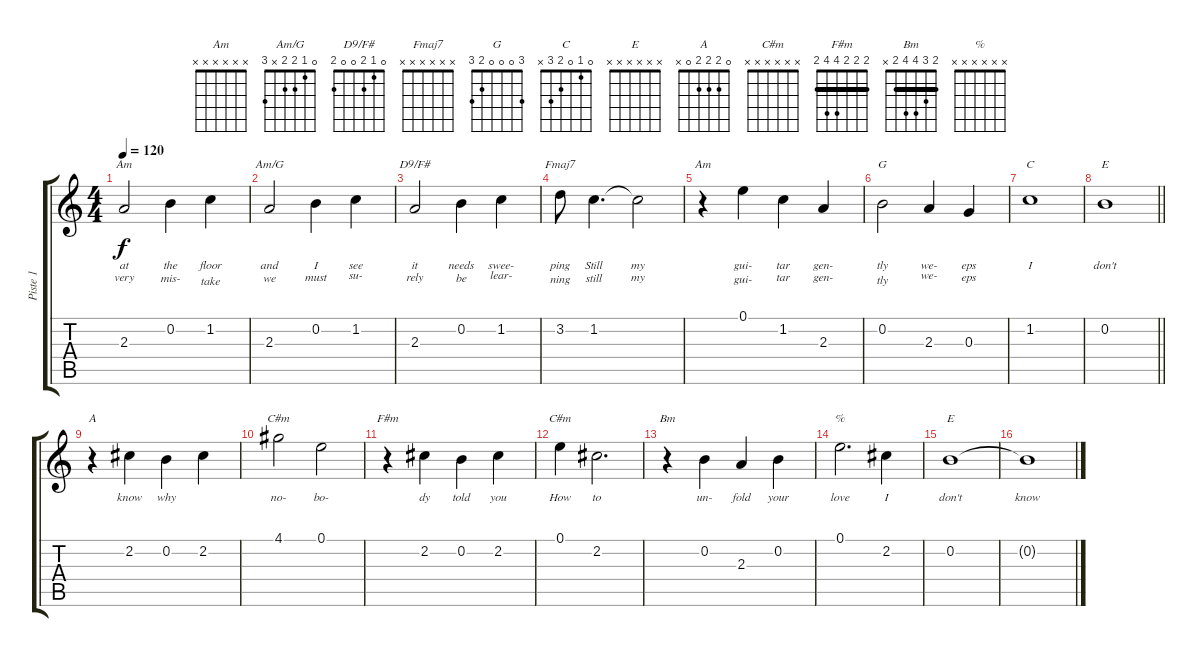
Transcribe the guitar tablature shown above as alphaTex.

\track ("Piste 1" "Piste 1") {instrument acousticguitarsteel}
\staff {score tabs}
\tuning (E4 B3 G3 D3 A2 E2) {hide}
\chord ("Am" 0 1 2 2 0 x)
\chord ("Am/G" 0 1 2 2 x 3)
\chord ("D9/F#" 0 1 2 0 0 2)
\chord ("Fmaj7" x x x x x x)
\chord ("Am" x x x x x x)
\chord ("G" 3 0 0 0 2 3)
\chord ("C" 0 1 0 2 3 x)
\chord ("E" 0 0 1 2 2 0)
\chord ("A" 0 2 2 2 0 x)
\chord ("C#m" 4 5 6 6 4 x) {firstfret 4 barre 4}
\chord ("F#m" 2 2 2 4 4 2) {barre 2}
\chord ("C#m" x x x x x x)
\chord ("Bm" 2 3 4 4 2 x) {barre 2}
\chord ("%" x x x x x x)
\chord ("E" x x x x x x)
\ts (4 4)
\tempo 120
\clef g2
\ks c
2.3.2{ch "Am" lyrics (0 "at") lyrics (1 "very") lyrics (2 "") lyrics (3 "") lyrics (4 "") dy f} 0.2.4{lyrics (0 "the") lyrics (1 "mis-") lyrics (2 "") lyrics (3 "") lyrics (4 "")} 1.2.4{lyrics (0 "floor") lyrics (1 "take") lyrics (2 "") lyrics (3 "") lyrics (4 "")} |
2.3.2{ch "Am/G" lyrics (0 "and") lyrics (1 "we") lyrics (2 "") lyrics (3 "") lyrics (4 "")} 0.2.4{lyrics (0 "I") lyrics (1 "must") lyrics (2 "") lyrics (3 "") lyrics (4 "")} 1.2.4{lyrics (0 "see") lyrics (1 "su-") lyrics (2 "") lyrics (3 "") lyrics (4 "")} |
2.3.2{ch "D9/F#" lyrics (0 "it") lyrics (1 "rely") lyrics (2 "") lyrics (3 "") lyrics (4 "")} 0.2.4{lyrics (0 "needs") lyrics (1 "be") lyrics (2 "") lyrics (3 "") lyrics (4 "")} 1.2.4{lyrics (0 "swee-") lyrics (1 "lear-") lyrics (2 "") lyrics (3 "") lyrics (4 "")} |
3.2.8{ch "Fmaj7" lyrics (0 "ping") lyrics (1 "ning") lyrics (2 "") lyrics (3 "") lyrics (4 "")} 1.2.4{d lyrics (0 "Still") lyrics (1 "still") lyrics (2 "") lyrics (3 "") lyrics (4 "")} 1.2{t}.2{lyrics (0 "my") lyrics (1 "my") lyrics (2 "") lyrics (3 "") lyrics (4 "")} |
r.4{ch "Am"} 0.1.4{lyrics (0 "gui-") lyrics (1 "gui-") lyrics (2 "") lyrics (3 "") lyrics (4 "")} 1.2.4{lyrics (0 "tar") lyrics (1 "tar") lyrics (2 "") lyrics (3 "") lyrics (4 "")} 2.3.4{lyrics (0 "gen-") lyrics (1 "gen-") lyrics (2 "") lyrics (3 "") lyrics (4 "")} |
0.2.2{ch "G" lyrics (0 "tly") lyrics (1 "tly") lyrics (2 "") lyrics (3 "") lyrics (4 "")} 2.3.4{lyrics (0 "we-") lyrics (1 "we-") lyrics (2 "") lyrics (3 "") lyrics (4 "")} 0.3.4{lyrics (0 "eps") lyrics (1 "eps") lyrics (2 "") lyrics (3 "") lyrics (4 "")} |
1.2.1{ch "C" lyrics (0 "I") lyrics (1 "") lyrics (2 "") lyrics (3 "") lyrics (4 "")} |
\barLineRight lightlight
0.2.1{ch "E" lyrics (0 "don't") lyrics (1 "") lyrics (2 "") lyrics (3 "") lyrics (4 "")} |
r.4{ch "A"} 2.2.4{lyrics (0 "know") lyrics (1 "") lyrics (2 "") lyrics (3 "") lyrics (4 "")} 0.2.4{lyrics (0 "why") lyrics (1 "") lyrics (2 "") lyrics (3 "") lyrics (4 "")} 2.2.4{lyrics (0 "") lyrics (1 "") lyrics (2 "") lyrics (3 "") lyrics (4 "")} |
4.1.2{ch "C#m" lyrics (0 "no-") lyrics (1 "") lyrics (2 "") lyrics (3 "") lyrics (4 "")} 0.1.2{lyrics (0 "bo-") lyrics (1 "") lyrics (2 "") lyrics (3 "") lyrics (4 "")} |
r.4{ch "F#m"} 2.2.4{lyrics (0 "dy") lyrics (1 "") lyrics (2 "") lyrics (3 "") lyrics (4 "")} 0.2.4{lyrics (0 "told") lyrics (1 "") lyrics (2 "") lyrics (3 "") lyrics (4 "")} 2.2.4{lyrics (0 "you") lyrics (1 "") lyrics (2 "") lyrics (3 "") lyrics (4 "")} |
0.1.4{ch "C#m" lyrics (0 "How") lyrics (1 "") lyrics (2 "") lyrics (3 "") lyrics (4 "")} 2.2.2{d lyrics (0 "to") lyrics (1 "") lyrics (2 "") lyrics (3 "") lyrics (4 "")} |
r.4{ch "Bm"} 0.2.4{lyrics (0 "un-") lyrics (1 "") lyrics (2 "") lyrics (3 "") lyrics (4 "")} 2.3.4{lyrics (0 "fold") lyrics (1 "") lyrics (2 "") lyrics (3 "") lyrics (4 "")} 0.2.4{lyrics (0 "your") lyrics (1 "") lyrics (2 "") lyrics (3 "") lyrics (4 "")} |
0.1.2{d ch "%" lyrics (0 "love") lyrics (1 "") lyrics (2 "") lyrics (3 "") lyrics (4 "")} 2.2.4{lyrics (0 "I") lyrics (1 "") lyrics (2 "") lyrics (3 "") lyrics (4 "")} |
0.2.1{ch "E" lyrics (0 "don't") lyrics (1 "") lyrics (2 "") lyrics (3 "") lyrics (4 "")} |
0.2{t}.1{lyrics (0 "know") lyrics (1 "") lyrics (2 "") lyrics (3 "") lyrics (4 "")}
